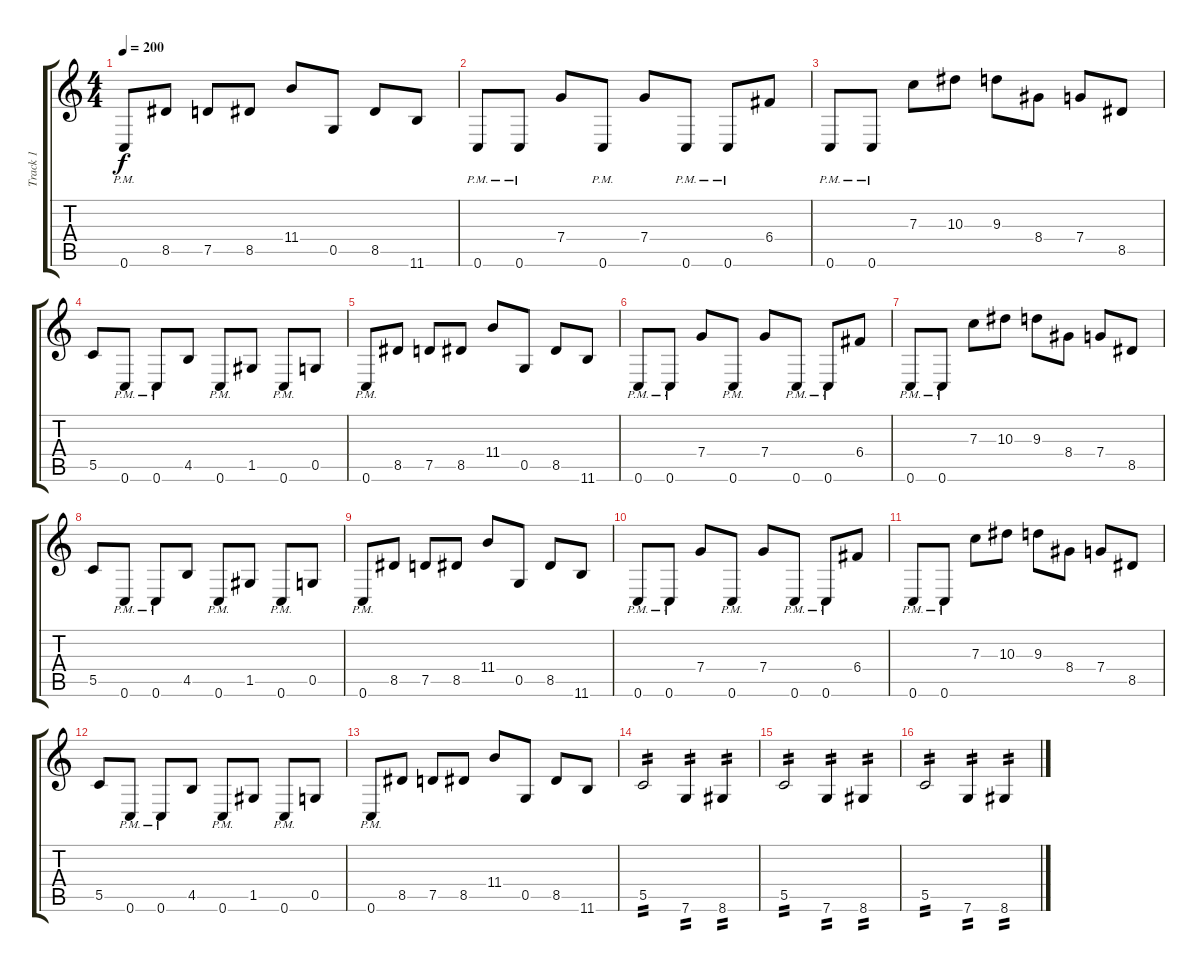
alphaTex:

\track ("Track 1" "Track 1") {instrument overdrivenguitar}
\staff {score tabs}
\tuning (D4 A3 F3 C3 G2 C2) {hide}
\ts (4 4)
\tempo 200
\clef g2
\ks c
0.6{pm}.8{dy f} 8.5.8 7.5.8 8.5.8 11.4.8 0.5.8 8.5.8 11.6.8 |
0.6{pm}.8 0.6{pm}.8 7.4.8 0.6{pm}.8 7.4.8 0.6{pm}.8 0.6{pm}.8 6.4.8 |
0.6{pm}.8 0.6{pm}.8 7.3.8 10.3.8 9.3.8 8.4.8 7.4.8 8.5.8 |
5.5.8 0.6{pm}.8 0.6{pm}.8 4.5.8 0.6{pm}.8 1.5.8 0.6{pm}.8 0.5.8 |
0.6{pm}.8 8.5.8 7.5.8 8.5.8 11.4.8 0.5.8 8.5.8 11.6.8 |
0.6{pm}.8 0.6{pm}.8 7.4.8 0.6{pm}.8 7.4.8 0.6{pm}.8 0.6{pm}.8 6.4.8 |
0.6{pm}.8 0.6{pm}.8 7.3.8 10.3.8 9.3.8 8.4.8 7.4.8 8.5.8 |
5.5.8 0.6{pm}.8 0.6{pm}.8 4.5.8 0.6{pm}.8 1.5.8 0.6{pm}.8 0.5.8 |
0.6{pm}.8 8.5.8 7.5.8 8.5.8 11.4.8 0.5.8 8.5.8 11.6.8 |
0.6{pm}.8 0.6{pm}.8 7.4.8 0.6{pm}.8 7.4.8 0.6{pm}.8 0.6{pm}.8 6.4.8 |
0.6{pm}.8 0.6{pm}.8 7.3.8 10.3.8 9.3.8 8.4.8 7.4.8 8.5.8 |
5.5.8 0.6{pm}.8 0.6{pm}.8 4.5.8 0.6{pm}.8 1.5.8 0.6{pm}.8 0.5.8 |
0.6{pm}.8 8.5.8 7.5.8 8.5.8 11.4.8 0.5.8 8.5.8 11.6.8 |
5.5.2{tp 2} 7.6.4{tp 2} 8.6.4{tp 2} |
5.5.2{tp 2} 7.6.4{tp 2} 8.6.4{tp 2} |
5.5.2{tp 2} 7.6.4{tp 2} 8.6.4{tp 2}
